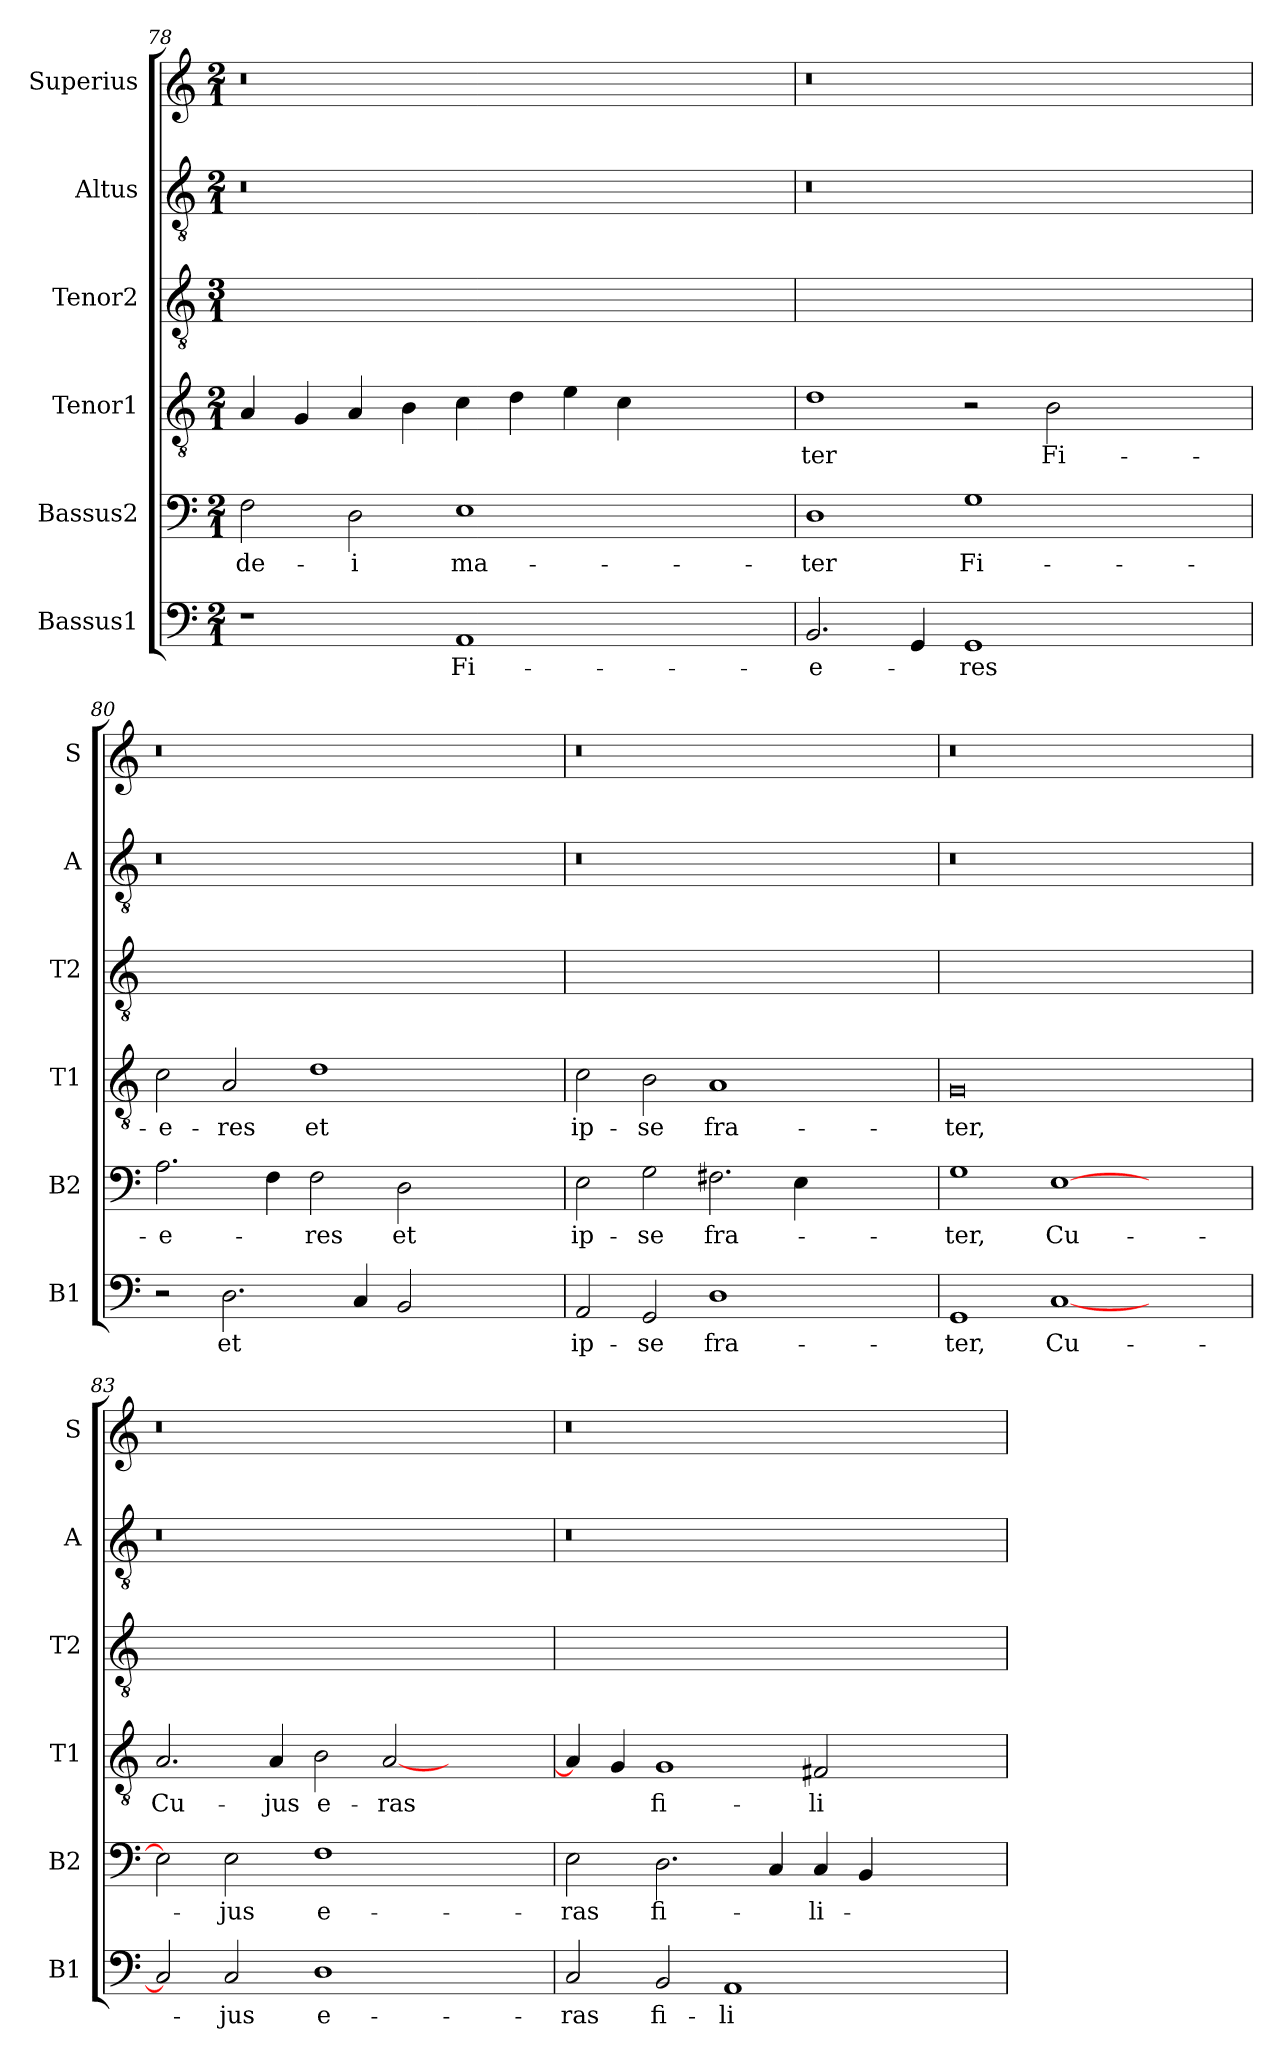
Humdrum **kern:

**kern	**text	**kern	**text	**kern	**text	**kern	**kern	**kern
*part6	*part6	*part5	*part5	*part4	*part4	*part3	*part2	*part1
*staff6	*staff6	*staff5	*staff5	*staff4	*staff4	*staff3	*staff2	*staff1
*I"Bassus1	*	*I"Bassus2	*	*I"Tenor1	*	*I"Tenor2	*I"Altus	*I"Superius
*I'B1	*	*I'B2	*	*I'T1	*	*I'T2	*I'A	*I'S
*clefF4	*	*clefF4	*	*clefGv2	*	*clefGv2	*clefGv2	*clefG2
*k[]	*	*k[]	*	*k[]	*	*k[]	*k[]	*k[]
*M2/1	*	*M2/1	*	*M2/1	*	*M3/1	*M2/1	*M2/1
=78	=78	=78	=78	=78	=78	=78	=78	=78
1r	.	2F\	de-	4A/	.	0.ryy	0.r	0.r
.	.	.	.	4G/	.	.	.	.
.	.	2D\	-i	4A/	.	.	.	.
.	.	.	.	4B\	.	.	.	.
1AA	Fi-	1E	ma-	4c\	.	.	.	.
.	.	.	.	4d\	.	.	.	.
.	.	.	.	4e\	.	.	.	.
.	.	.	.	4c\	.	.	.	.
1ryy	.	1ryy	.	1ryy	.	.	.	.
=79	=79	=79	=79	=79	=79	=79	=79	=79
2.BB/	e-	1D	-ter	1d	-ter	0.ryy	0.r	0.r
4GG/	.	.	.	.	.	.	.	.
1GG	-res	1G	Fi-	2r	.	.	.	.
.	.	.	.	2B\	Fi-	.	.	.
1ryy	.	1ryy	.	1ryy	.	.	.	.
=80	=80	=80	=80	=80	=80	=80	=80	=80
2r	.	2.A\	e-	2c\	e-	0.ryy	0.r	0.r
2.D\	et	.	.	2A/	-res	.	.	.
.	.	4F\	.	.	.	.	.	.
.	.	2F\	-res	1d	et	.	.	.
4C/	.	.	.	.	.	.	.	.
2BB/	.	2D\	et	.	.	.	.	.
1ryy	.	1ryy	.	1ryy	.	.	.	.
=81	=81	=81	=81	=81	=81	=81	=81	=81
2AA/	ip-	2E\	ip-	2c\	ip-	0.ryy	0.r	0.r
2GG/	-se	2G\	-se	2B\	-se	.	.	.
1D	fra-	2.F#X\	fra-	1A	fra-	.	.	.
.	.	4E\	.	.	.	.	.	.
1ryy	.	1ryy	.	1ryy	.	.	.	.
=82	=82	=82	=82	=82	=82	=82	=82	=82
1GG	-ter,	1G	-ter,	0G	-ter,	0.ryy	0.r	0.r
[1C	Cu-	[1E	Cu-	.	.	.	.	.
1ryy	.	1ryy	.	1ryy	.	.	.	.
=83	=83	=83	=83	=83	=83	=83	=83	=83
2C/]	.	2E\]	.	2.A/	Cu-	0.ryy	0.r	0.r
2C/	-jus	2E\	-jus	.	.	.	.	.
.	.	.	.	4A/	-jus	.	.	.
1D	e-	1F	e-	2B\	e-	.	.	.
.	.	.	.	[2A/	-ras	.	.	.
1ryy	.	1ryy	.	1ryy	.	.	.	.
=84	=84	=84	=84	=84	=84	=84	=84	=84
2C/	-ras	2E\	-ras	4A/]	.	0.ryy	0.r	0.r
.	.	.	.	4G/	.	.	.	.
2BB/	fi-	2.D\	fi-	1G	fi-	.	.	.
1AA	-li-	.	.	.	.	.	.	.
.	.	4C/	.	.	.	.	.	.
.	.	4C/	-li-	2F#X/	-li-	.	.	.
.	.	4BB/	.	.	.	.	.	.
1ryy	.	1ryy	.	1ryy	.	.	.	.
=	=	=	=	=	=	=	=	=
*-	*-	*-	*-	*-	*-	*-	*-	*-
